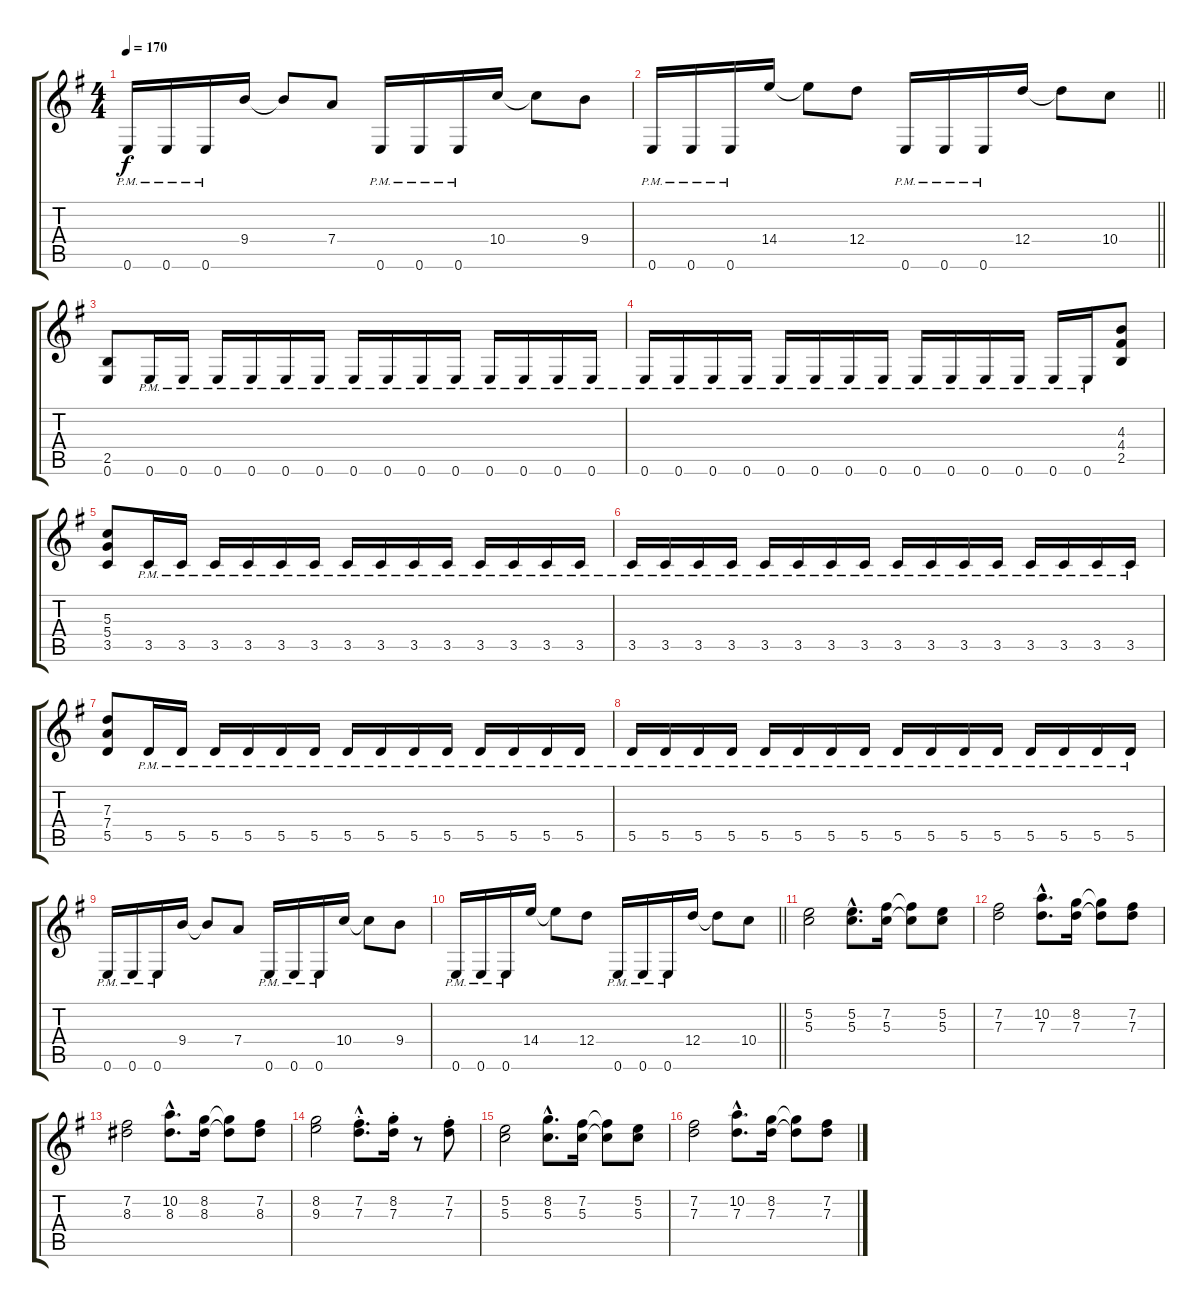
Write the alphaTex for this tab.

\track "" {instrument distortionguitar}
\staff {score tabs}
\tuning (E4 B3 G3 D3 A2 E2) {hide}
\ts (4 4)
\tempo 170
\clef g2
\ks g
0.6{pm}.16{dy f} 0.6{pm}.16 0.6{pm}.16 9.4.16 9.4{t}.8 7.4.8 0.6{pm}.16 0.6{pm}.16 0.6{pm}.16 10.4.16 10.4{t}.8 9.4.8 |
\barLineRight lightlight
0.6{pm}.16 0.6{pm}.16 0.6{pm}.16 14.4.16 14.4{t}.8 12.4.8 0.6{pm}.16 0.6{pm}.16 0.6{pm}.16 12.4.16 12.4{t}.8 10.4.8 |
(2.5 0.6).8 0.6{pm}.16 0.6{pm}.16 0.6{pm}.16 0.6{pm}.16 0.6{pm}.16 0.6{pm}.16 0.6{pm}.16 0.6{pm}.16 0.6{pm}.16 0.6{pm}.16 0.6{pm}.16 0.6{pm}.16 0.6{pm}.16 0.6{pm}.16 |
0.6{pm}.16 0.6{pm}.16 0.6{pm}.16 0.6{pm}.16 0.6{pm}.16 0.6{pm}.16 0.6{pm}.16 0.6{pm}.16 0.6{pm}.16 0.6{pm}.16 0.6{pm}.16 0.6{pm}.16 0.6{pm}.16 0.6{pm}.16 (4.3 4.4 2.5).8 |
(5.3 5.4 3.5).8 3.5{pm}.16 3.5{pm}.16 3.5{pm}.16 3.5{pm}.16 3.5{pm}.16 3.5{pm}.16 3.5{pm}.16 3.5{pm}.16 3.5{pm}.16 3.5{pm}.16 3.5{pm}.16 3.5{pm}.16 3.5{pm}.16 3.5{pm}.16 |
3.5{pm}.16 3.5{pm}.16 3.5{pm}.16 3.5{pm}.16 3.5{pm}.16 3.5{pm}.16 3.5{pm}.16 3.5{pm}.16 3.5{pm}.16 3.5{pm}.16 3.5{pm}.16 3.5{pm}.16 3.5{pm}.16 3.5{pm}.16 3.5{pm}.16 3.5{pm}.16 |
(7.3 7.4 5.5).8 5.5{pm}.16 5.5{pm}.16 5.5{pm}.16 5.5{pm}.16 5.5{pm}.16 5.5{pm}.16 5.5{pm}.16 5.5{pm}.16 5.5{pm}.16 5.5{pm}.16 5.5{pm}.16 5.5{pm}.16 5.5{pm}.16 5.5{pm}.16 |
5.5{pm}.16 5.5{pm}.16 5.5{pm}.16 5.5{pm}.16 5.5{pm}.16 5.5{pm}.16 5.5{pm}.16 5.5{pm}.16 5.5{pm}.16 5.5{pm}.16 5.5{pm}.16 5.5{pm}.16 5.5{pm}.16 5.5{pm}.16 5.5{pm}.16 5.5{pm}.16 |
0.6{pm}.16 0.6{pm}.16 0.6{pm}.16 9.4.16 9.4{t}.8 7.4.8 0.6{pm}.16 0.6{pm}.16 0.6{pm}.16 10.4.16 10.4{t}.8 9.4.8 |
\barLineRight lightlight
0.6{pm}.16 0.6{pm}.16 0.6{pm}.16 14.4.16 14.4{t}.8 12.4.8 0.6{pm}.16 0.6{pm}.16 0.6{pm}.16 12.4.16 12.4{t}.8 10.4.8 |
(5.2 5.3).2 (5.2{hac} 5.3{hac}).8{d} (7.2 5.3).16 (7.2{t} 5.3{t}).8 (5.2 5.3).8 |
(7.2 7.3).2 (10.2{hac} 7.3{hac}).8{d} (8.2 7.3).16 (8.2{t} 7.3{t}).8 (7.2 7.3).8 |
(7.2 8.3).2 (10.2{hac} 8.3{hac}).8{d} (8.2 8.3).16 (8.2{t} 8.3{t}).8 (7.2 8.3).8 |
(8.2 9.3).2 (7.2{hac st} 7.3{hac st}).8{d} (8.2{st} 7.3{st}).16 r.8 (7.2{st} 7.3{st}).8 |
(5.2 5.3).2 (8.2{hac} 5.3{hac}).8{d} (7.2 5.3).16 (7.2{t} 5.3{t}).8 (5.2 5.3).8 |
(7.2 7.3).2 (10.2{hac} 7.3{hac}).8{d} (8.2 7.3).16 (8.2{t} 7.3{t}).8 (7.2 7.3).8
